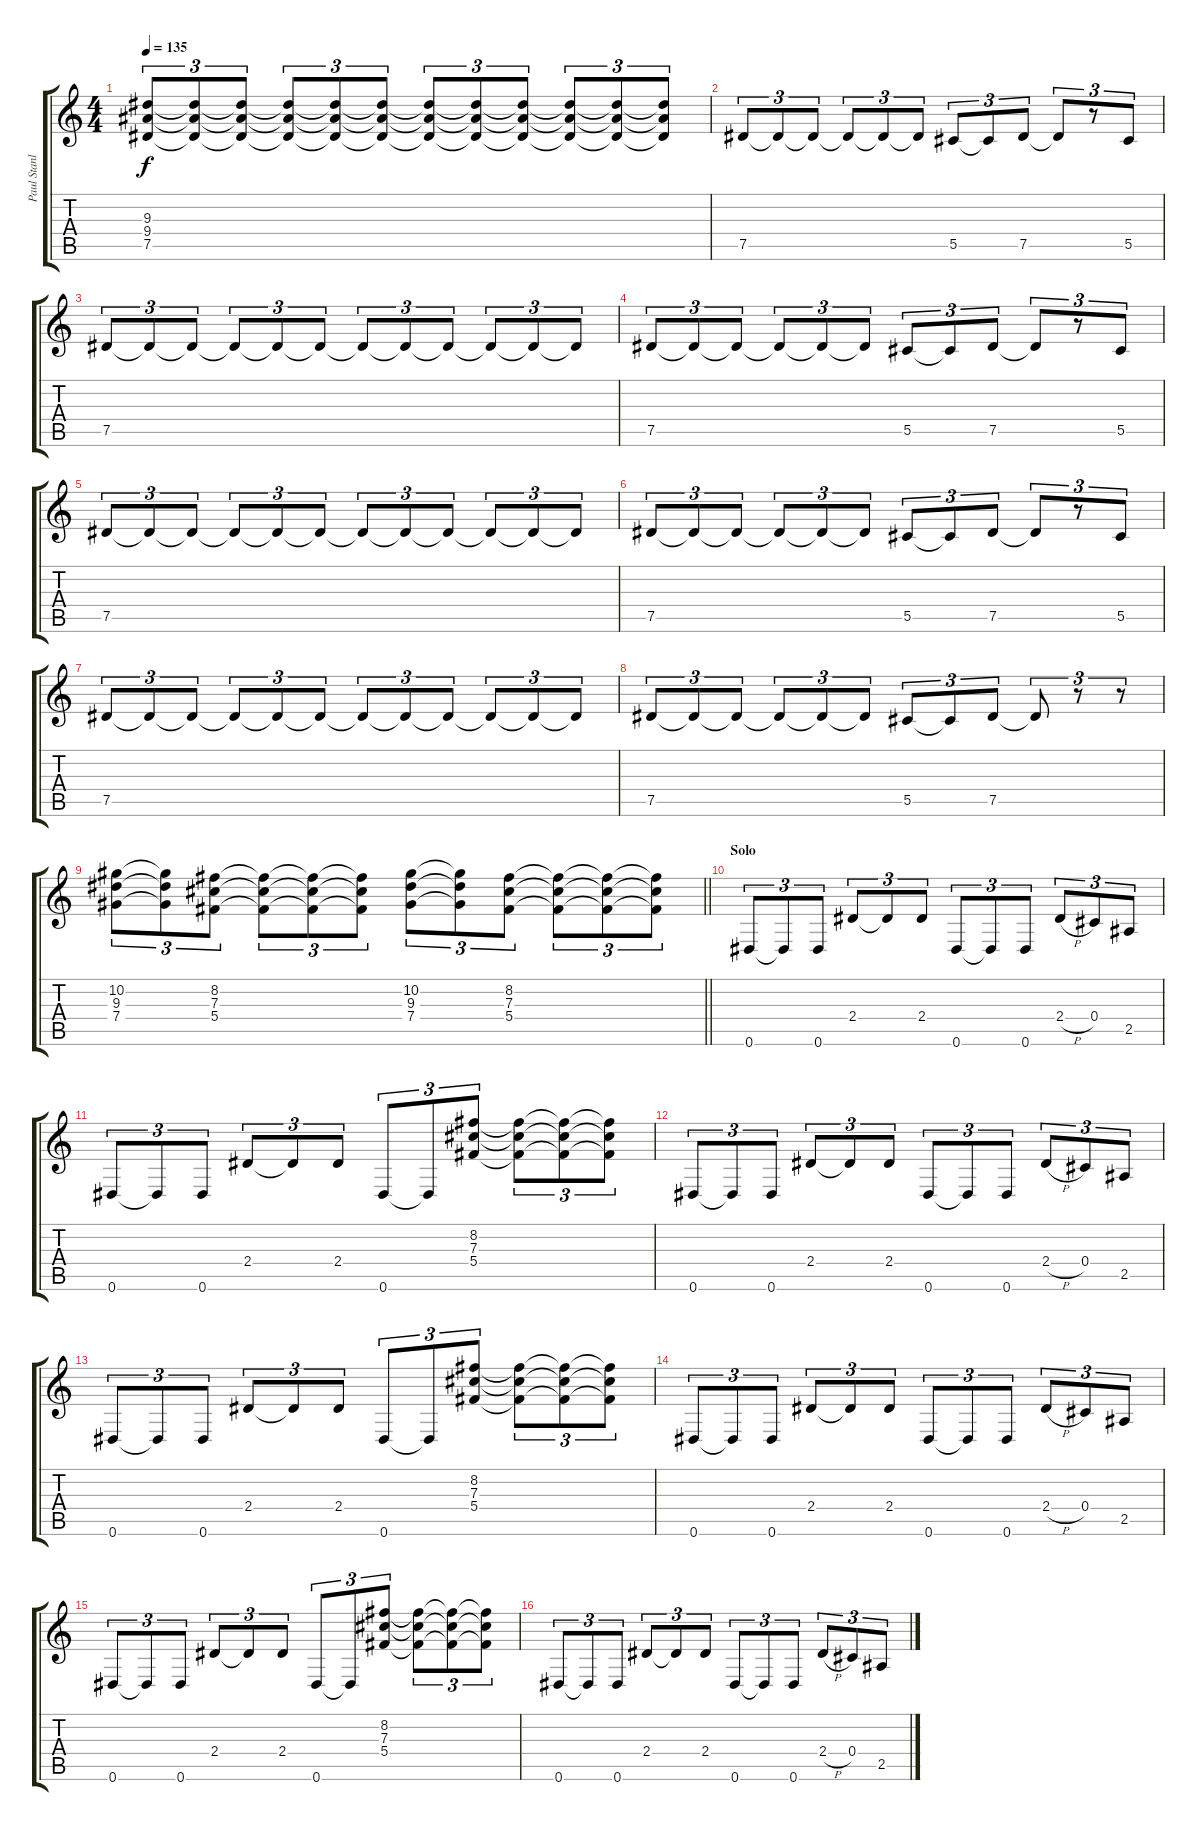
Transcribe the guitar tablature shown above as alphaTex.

\track ("Paul Stanley" "Paul Stanl") {instrument distortionguitar}
\staff {score tabs}
\tuning (Eb4 Bb3 Gb3 Db3 Ab2 Eb2) {hide}
\ts (4 4)
\tempo 135
\clef g2
\ks c
(9.3{t} 9.4{t} 7.5{t}).8{tu (3 2) dy f} (9.3{t} 9.4{t} 7.5{t}).8{tu (3 2)} (9.3{t} 9.4{t} 7.5{t}).8{tu (3 2)} (9.3{t} 9.4{t} 7.5{t}).8{tu (3 2)} (9.3{t} 9.4{t} 7.5{t}).8{tu (3 2)} (9.3{t} 9.4{t} 7.5{t}).8{tu (3 2)} (9.3{t} 9.4{t} 7.5{t}).8{tu (3 2)} (9.3{t} 9.4{t} 7.5{t}).8{tu (3 2)} (9.3{t} 9.4{t} 7.5{t}).8{tu (3 2)} (9.3{t} 9.4{t} 7.5{t}).8{tu (3 2)} (9.3{t} 9.4{t} 7.5{t}).8{tu (3 2)} (9.3{t} 9.4{t} 7.5{t}).8{tu (3 2)} |
7.5.8{tu (3 2)} 7.5{t}.8{tu (3 2)} 7.5{t}.8{tu (3 2)} 7.5{t}.8{tu (3 2)} 7.5{t}.8{tu (3 2)} 7.5{t}.8{tu (3 2)} 5.5.8{tu (3 2)} 5.5{t}.8{tu (3 2)} 7.5.8{tu (3 2)} 7.5{t}.8{tu (3 2)} r.8{tu (3 2)} 5.5.8{tu (3 2)} |
7.5.8{tu (3 2)} 7.5{t}.8{tu (3 2)} 7.5{t}.8{tu (3 2)} 7.5{t}.8{tu (3 2)} 7.5{t}.8{tu (3 2)} 7.5{t}.8{tu (3 2)} 7.5{t}.8{tu (3 2)} 7.5{t}.8{tu (3 2)} 7.5{t}.8{tu (3 2)} 7.5{t}.8{tu (3 2)} 7.5{t}.8{tu (3 2)} 7.5{t}.8{tu (3 2)} |
7.5.8{tu (3 2)} 7.5{t}.8{tu (3 2)} 7.5{t}.8{tu (3 2)} 7.5{t}.8{tu (3 2)} 7.5{t}.8{tu (3 2)} 7.5{t}.8{tu (3 2)} 5.5.8{tu (3 2)} 5.5{t}.8{tu (3 2)} 7.5.8{tu (3 2)} 7.5{t}.8{tu (3 2)} r.8{tu (3 2)} 5.5.8{tu (3 2)} |
7.5.8{tu (3 2)} 7.5{t}.8{tu (3 2)} 7.5{t}.8{tu (3 2)} 7.5{t}.8{tu (3 2)} 7.5{t}.8{tu (3 2)} 7.5{t}.8{tu (3 2)} 7.5{t}.8{tu (3 2)} 7.5{t}.8{tu (3 2)} 7.5{t}.8{tu (3 2)} 7.5{t}.8{tu (3 2)} 7.5{t}.8{tu (3 2)} 7.5{t}.8{tu (3 2)} |
7.5.8{tu (3 2)} 7.5{t}.8{tu (3 2)} 7.5{t}.8{tu (3 2)} 7.5{t}.8{tu (3 2)} 7.5{t}.8{tu (3 2)} 7.5{t}.8{tu (3 2)} 5.5.8{tu (3 2)} 5.5{t}.8{tu (3 2)} 7.5.8{tu (3 2)} 7.5{t}.8{tu (3 2)} r.8{tu (3 2)} 5.5.8{tu (3 2)} |
7.5.8{tu (3 2)} 7.5{t}.8{tu (3 2)} 7.5{t}.8{tu (3 2)} 7.5{t}.8{tu (3 2)} 7.5{t}.8{tu (3 2)} 7.5{t}.8{tu (3 2)} 7.5{t}.8{tu (3 2)} 7.5{t}.8{tu (3 2)} 7.5{t}.8{tu (3 2)} 7.5{t}.8{tu (3 2)} 7.5{t}.8{tu (3 2)} 7.5{t}.8{tu (3 2)} |
7.5.8{tu (3 2)} 7.5{t}.8{tu (3 2)} 7.5{t}.8{tu (3 2)} 7.5{t}.8{tu (3 2)} 7.5{t}.8{tu (3 2)} 7.5{t}.8{tu (3 2)} 5.5.8{tu (3 2)} 5.5{t}.8{tu (3 2)} 7.5.8{tu (3 2)} 7.5{t}.8{tu (3 2)} r.8{tu (3 2)} r.8{tu (3 2)} |
\barLineRight lightlight
(10.2 9.3 7.4).8{tu (3 2)} (10.2{t} 9.3{t} 7.4{t}).8{tu (3 2)} (8.2 7.3 5.4).8{tu (3 2)} (8.2{t} 7.3{t} 5.4{t}).8{tu (3 2)} (8.2{t} 7.3{t} 5.4{t}).8{tu (3 2)} (8.2{t} 7.3{t} 5.4{t}).8{tu (3 2)} (10.2 9.3 7.4).8{tu (3 2)} (10.2{t} 9.3{t} 7.4{t}).8{tu (3 2)} (8.2 7.3 5.4).8{tu (3 2)} (8.2{t} 7.3{t} 5.4{t}).8{tu (3 2)} (8.2{t} 7.3{t} 5.4{t}).8{tu (3 2)} (8.2{t} 7.3{t} 5.4{t}).8{tu (3 2)} |
\section ("" "Solo")
0.6.8{tu (3 2)} 0.6{t}.8{tu (3 2)} 0.6.8{tu (3 2)} 2.4.8{tu (3 2)} 2.4{t}.8{tu (3 2)} 2.4.8{tu (3 2)} 0.6.8{tu (3 2)} 0.6{t}.8{tu (3 2)} 0.6.8{tu (3 2)} 2.4{h}.8{tu (3 2)} 0.4.8{tu (3 2)} 2.5.8{tu (3 2)} |
0.6.8{tu (3 2)} 0.6{t}.8{tu (3 2)} 0.6.8{tu (3 2)} 2.4.8{tu (3 2)} 2.4{t}.8{tu (3 2)} 2.4.8{tu (3 2)} 0.6.8{tu (3 2)} 0.6{t}.8{tu (3 2)} (8.2 7.3 5.4).8{tu (3 2)} (8.2{t} 7.3{t} 5.4{t}).8{tu (3 2)} (8.2{t} 7.3{t} 5.4{t}).8{tu (3 2)} (8.2{t} 7.3{t} 5.4{t}).8{tu (3 2)} |
0.6.8{tu (3 2)} 0.6{t}.8{tu (3 2)} 0.6.8{tu (3 2)} 2.4.8{tu (3 2)} 2.4{t}.8{tu (3 2)} 2.4.8{tu (3 2)} 0.6.8{tu (3 2)} 0.6{t}.8{tu (3 2)} 0.6.8{tu (3 2)} 2.4{h}.8{tu (3 2)} 0.4.8{tu (3 2)} 2.5.8{tu (3 2)} |
0.6.8{tu (3 2)} 0.6{t}.8{tu (3 2)} 0.6.8{tu (3 2)} 2.4.8{tu (3 2)} 2.4{t}.8{tu (3 2)} 2.4.8{tu (3 2)} 0.6.8{tu (3 2)} 0.6{t}.8{tu (3 2)} (8.2 7.3 5.4).8{tu (3 2)} (8.2{t} 7.3{t} 5.4{t}).8{tu (3 2)} (8.2{t} 7.3{t} 5.4{t}).8{tu (3 2)} (8.2{t} 7.3{t} 5.4{t}).8{tu (3 2)} |
0.6.8{tu (3 2)} 0.6{t}.8{tu (3 2)} 0.6.8{tu (3 2)} 2.4.8{tu (3 2)} 2.4{t}.8{tu (3 2)} 2.4.8{tu (3 2)} 0.6.8{tu (3 2)} 0.6{t}.8{tu (3 2)} 0.6.8{tu (3 2)} 2.4{h}.8{tu (3 2)} 0.4.8{tu (3 2)} 2.5.8{tu (3 2)} |
0.6.8{tu (3 2)} 0.6{t}.8{tu (3 2)} 0.6.8{tu (3 2)} 2.4.8{tu (3 2)} 2.4{t}.8{tu (3 2)} 2.4.8{tu (3 2)} 0.6.8{tu (3 2)} 0.6{t}.8{tu (3 2)} (8.2 7.3 5.4).8{tu (3 2)} (8.2{t} 7.3{t} 5.4{t}).8{tu (3 2)} (8.2{t} 7.3{t} 5.4{t}).8{tu (3 2)} (8.2{t} 7.3{t} 5.4{t}).8{tu (3 2)} |
0.6.8{tu (3 2)} 0.6{t}.8{tu (3 2)} 0.6.8{tu (3 2)} 2.4.8{tu (3 2)} 2.4{t}.8{tu (3 2)} 2.4.8{tu (3 2)} 0.6.8{tu (3 2)} 0.6{t}.8{tu (3 2)} 0.6.8{tu (3 2)} 2.4{h}.8{tu (3 2)} 0.4.8{tu (3 2)} 2.5.8{tu (3 2)}
